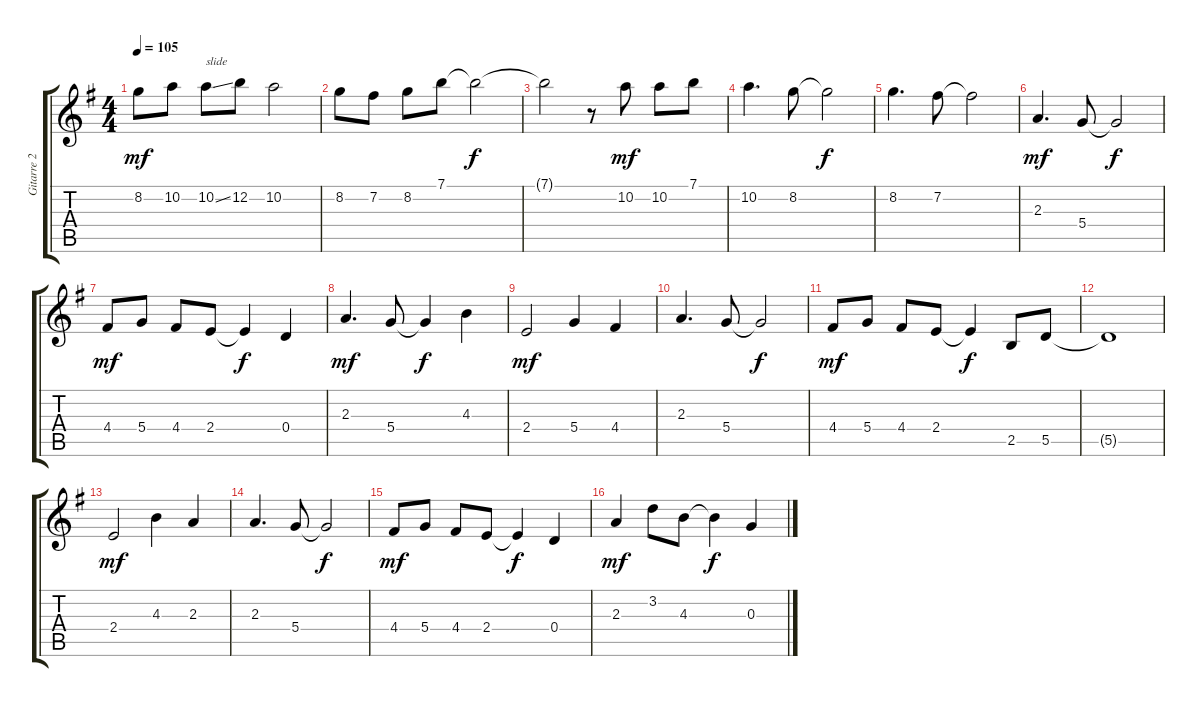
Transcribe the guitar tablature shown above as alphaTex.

\track ("Gitarre 2" "Gitarre 2") {instrument acousticguitarsteel}
\staff {score tabs}
\tuning (E4 B3 G3 D3 A2 E2) {hide}
\ts (4 4)
\tempo 105
\clef g2
\ks g
8.2.8{dy mf} 10.2.8 10.2{ss}.8{txt "slide"} 12.2.8 10.2.2 |
8.2.8 7.2.8 8.2.8 7.1.8 7.1{t}.2{dy f} |
7.1{t}.2 r.8 10.2.8{dy mf} 10.2.8 7.1.8 |
10.2.4{d} 8.2.8 8.2{t}.2{dy f} |
8.2.4{d} 7.2.8 7.2{t}.2 |
2.3.4{d dy mf} 5.4.8 5.4{t}.2{dy f} |
4.4.8{dy mf} 5.4.8 4.4.8 2.4.8 2.4{t}.4{dy f} 0.4.4 |
2.3.4{d dy mf} 5.4.8 5.4{t}.4{dy f} 4.3.4 |
2.4.2{dy mf} 5.4.4 4.4.4 |
2.3.4{d} 5.4.8 5.4{t}.2{dy f} |
4.4.8{dy mf} 5.4.8 4.4.8 2.4.8 2.4{t}.4{dy f} 2.5.8 5.5.8 |
5.5{t}.1 |
2.4.2{dy mf} 4.3.4 2.3.4 |
2.3.4{d} 5.4.8 5.4{t}.2{dy f} |
4.4.8{dy mf} 5.4.8 4.4.8 2.4.8 2.4{t}.4{dy f} 0.4.4 |
2.3.4{dy mf} 3.2.8 4.3.8 4.3{t}.4{dy f} 0.3.4
